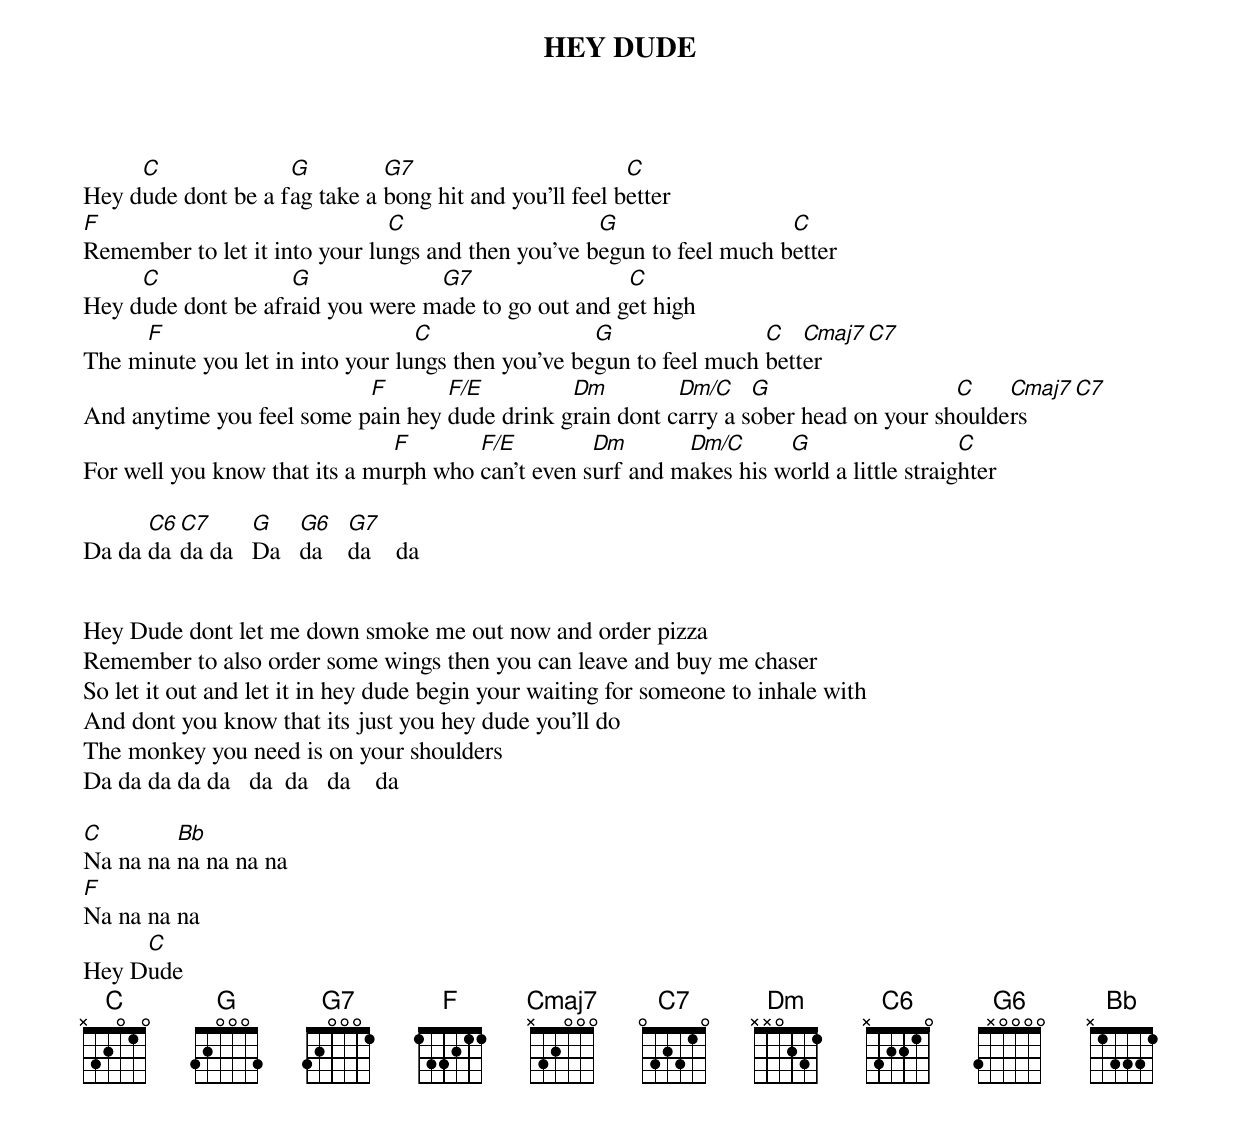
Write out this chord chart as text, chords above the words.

HEY DUDE

     C              G         G7                        C
Hey dude dont be a fag take a bong hit and you'll feel better
F                              C                    G                  C
Remember to let it into your lungs and then you've begun to feel much better
     C              G             G7                 C
Hey dude dont be afraid you were made to go out and get high
     F                            C                 G                C   Cmaj7 C7
The minute you let in into your lungs then you've begun to feel much better
                           F       F/E         Dm         Dm/C    G                   C    Cmaj7 C7
And anytime you feel some pain hey dude drink grain dont carry a sober head on your shoulders
                               F       F/E         Dm       Dm/C      G                   C
For well you know that its a murph who can't even surf and makes his world a little straighter

      C6 C7      G    G6    G7
Da da da da da   Da   da    da    da


Hey Dude dont let me down smoke me out now and order pizza
Remember to also order some wings then you can leave and buy me chaser
So let it out and let it in hey dude begin your waiting for someone to inhale with
And dont you know that its just you hey dude you'll do
The monkey you need is on your shoulders
Da da da da da   da  da   da    da

C        Bb
Na na na na na na na
F
Na na na na
     C
Hey Dude
